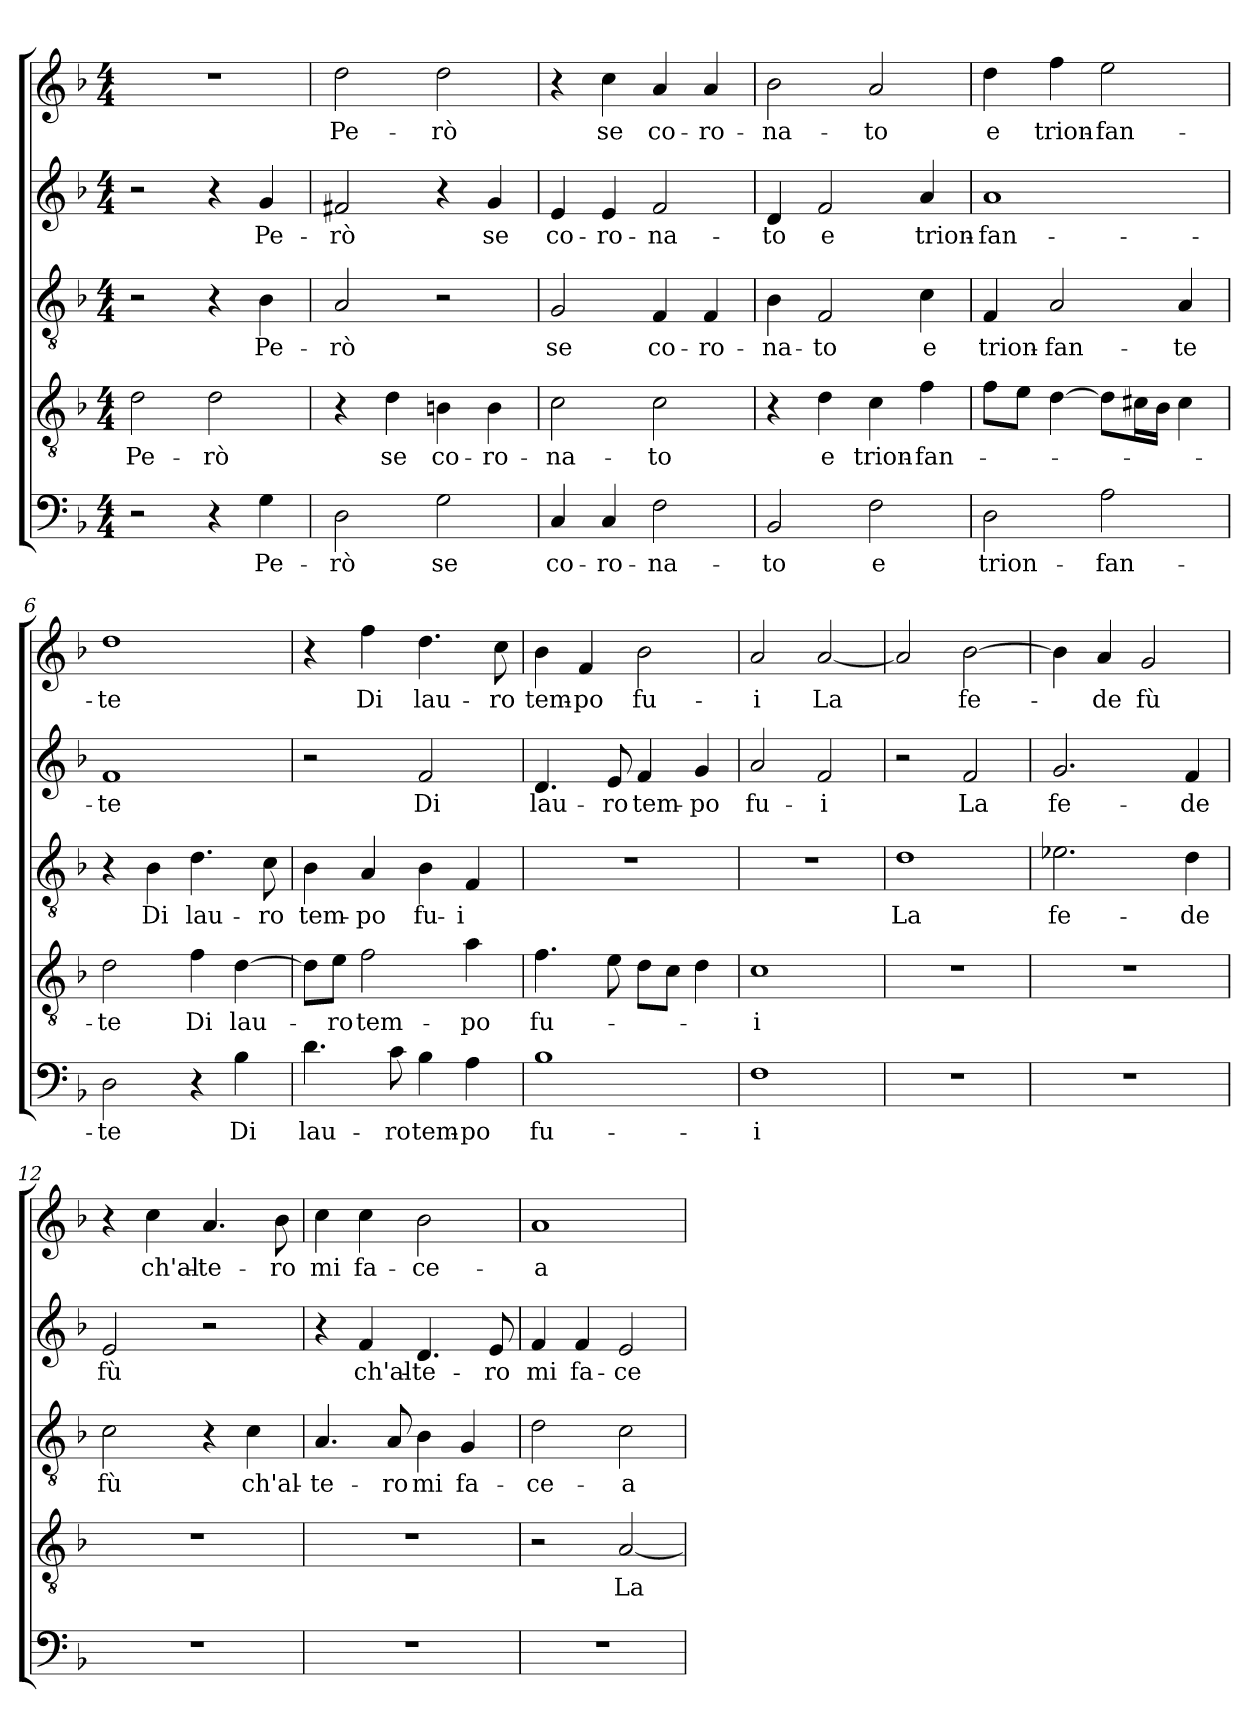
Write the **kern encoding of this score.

**kern	**text	**kern	**text	**kern	**text	**kern	**text	**kern	**text
*part5	*part5	*part4	*part4	*part3	*part3	*part2	*part2	*part1	*part1
*staff5	*staff5	*staff4	*staff4	*staff3	*staff3	*staff2	*staff2	*staff1	*staff1
*clefF4	*	*clefGv2	*	*clefGv2	*	*clefG2	*	*clefG2	*
*k[b-]	*	*k[b-]	*	*k[b-]	*	*k[b-]	*	*k[b-]	*
*M4/4	*	*M4/4	*	*M4/4	*	*M4/4	*	*M4/4	*
=1	=1	=1	=1	=1	=1	=1	=1	=1	=1
2r	.	2d\	Pe-	2r	.	2r	.	1r	.
4r	.	2d\	rò	4r	.	4r	.	.	.
4G\	Pe-	.	.	4B-\	Pe-	4g/	Pe-	.	.
=2	=2	=2	=2	=2	=2	=2	=2	=2	=2
2D\	rò	4r	.	2A/	rò	2f#X/	rò	2dd\	Pe-
.	.	4d\	se	.	.	.	.	.	.
2G\	se	4Bn\	co-	2r	.	4r	.	2dd\	rò
.	.	4B\	ro-	.	.	4g/	se	.	.
=3	=3	=3	=3	=3	=3	=3	=3	=3	=3
4C/	co-	2c\	na-	2G/	se	4e/	co-	4r	.
4C/	ro-	.	.	.	.	4e/	ro-	4cc\	se
2F\	na-	2c\	to	4F/	co-	2f/	na-	4a/	co-
.	.	.	.	4F/	ro-	.	.	4a/	ro-
=4	=4	=4	=4	=4	=4	=4	=4	=4	=4
2BB-/	to	4r	.	4B-\	na-	4d/	to	2b-\	na-
.	.	4d\	e	2F/	to	2f/	e	.	.
2F\	e	4c\	trion-	.	.	.	.	2a/	to
.	.	4f\	fan-	4c\	e	4a/	trion-	.	.
=5	=5	=5	=5	=5	=5	=5	=5	=5	=5
2D\	trion-	8f\L	.	4F/	trion-	1a/	fan-	4dd\	e
.	.	8e\J	.	.	.	.	.	.	.
.	.	[4d\	.	2A/	fan-	.	.	4ff\	trion-
2A\	fan-	8d\L]	.	.	.	.	.	2ee\	fan-
.	.	16c#X\L	.	.	.	.	.	.	.
.	.	16B-\JJ	.	.	.	.	.	.	.
.	.	4c#\	.	4A/	te	.	.	.	.
=6	=6	=6	=6	=6	=6	=6	=6	=6	=6
2D\	te	2d\	te	4r	.	1f/	te	1dd\	te
.	.	.	.	4B-\	Di	.	.	.	.
4r	.	4f\	Di	4.d\	lau-	.	.	.	.
4B-\	Di	[4d\	lau-	.	.	.	.	.	.
.	.	.	.	8c\	ro	.	.	.	.
=7	=7	=7	=7	=7	=7	=7	=7	=7	=7
4.d\	lau-	8d\L]	.	4B-\	tem-	2r	.	4r	.
.	.	8e\J	ro	.	.	.	.	.	.
.	.	2f\	tem-	4A/	po	.	.	4ff\	Di
8c\	ro	.	.	.	.	.	.	.	.
4B-\	tem-	.	.	4B-\	fu-	2f/	Di	4.dd\	lau-
4A\	po	4a\	po	4F/	i	.	.	.	.
.	.	.	.	.	.	.	.	8cc\	ro
=8	=8	=8	=8	=8	=8	=8	=8	=8	=8
1B-\	fu-	4.f\	fu-	1r	.	4.d/	lau-	4b-\	tem-
.	.	.	.	.	.	.	.	4f/	po
.	.	8e\	.	.	.	8e/	ro	.	.
.	.	8d\L	.	.	.	4f/	tem-	2b-\	fu-
.	.	8c\J	.	.	.	.	.	.	.
.	.	4d\	.	.	.	4g/	po	.	.
=9	=9	=9	=9	=9	=9	=9	=9	=9	=9
1F\	i	1c\	i	1r	.	2a/	fu-	2a/	i
.	.	.	.	.	.	2f/	i	[2a/	La
=10	=10	=10	=10	=10	=10	=10	=10	=10	=10
1r	.	1r	.	1d\	La	2r	.	2a/]	.
.	.	.	.	.	.	2f/	La	[2b-\	fe-
=11	=11	=11	=11	=11	=11	=11	=11	=11	=11
1r	.	1r	.	2.e-X\	fe-	2.g/	fe-	4b-\]	.
.	.	.	.	.	.	.	.	4a/	de
.	.	.	.	.	.	.	.	2g/	fù
.	.	.	.	4d\	de	4f/	de	.	.
=12	=12	=12	=12	=12	=12	=12	=12	=12	=12
1r	.	1r	.	2c\	fù	2e/	fù	4r	.
.	.	.	.	.	.	.	.	4cc\	ch'al-
.	.	.	.	4r	.	2r	.	4.a/	te-
.	.	.	.	4c\	ch'al-	.	.	.	.
.	.	.	.	.	.	.	.	8b-\	ro
=13	=13	=13	=13	=13	=13	=13	=13	=13	=13
1r	.	1r	.	4.A/	te-	4r	.	4cc\	mi
.	.	.	.	.	.	4f/	ch'al-	4cc\	fa-
.	.	.	.	8A/	ro	.	.	.	.
.	.	.	.	4B-\	mi	4.d/	te-	2b-\	ce-
.	.	.	.	4G/	fa-	.	.	.	.
.	.	.	.	.	.	8e/	ro	.	.
=14	=14	=14	=14	=14	=14	=14	=14	=14	=14
1r	.	2r	.	2d\	ce-	4f/	mi	1a/	a
.	.	.	.	.	.	4f/	fa-	.	.
.	.	[2A/	La	2c\	a	2e/	ce-	.	.
=	=	=	=	=	=	=	=	=	=
*-	*-	*-	*-	*-	*-	*-	*-	*-	*-
